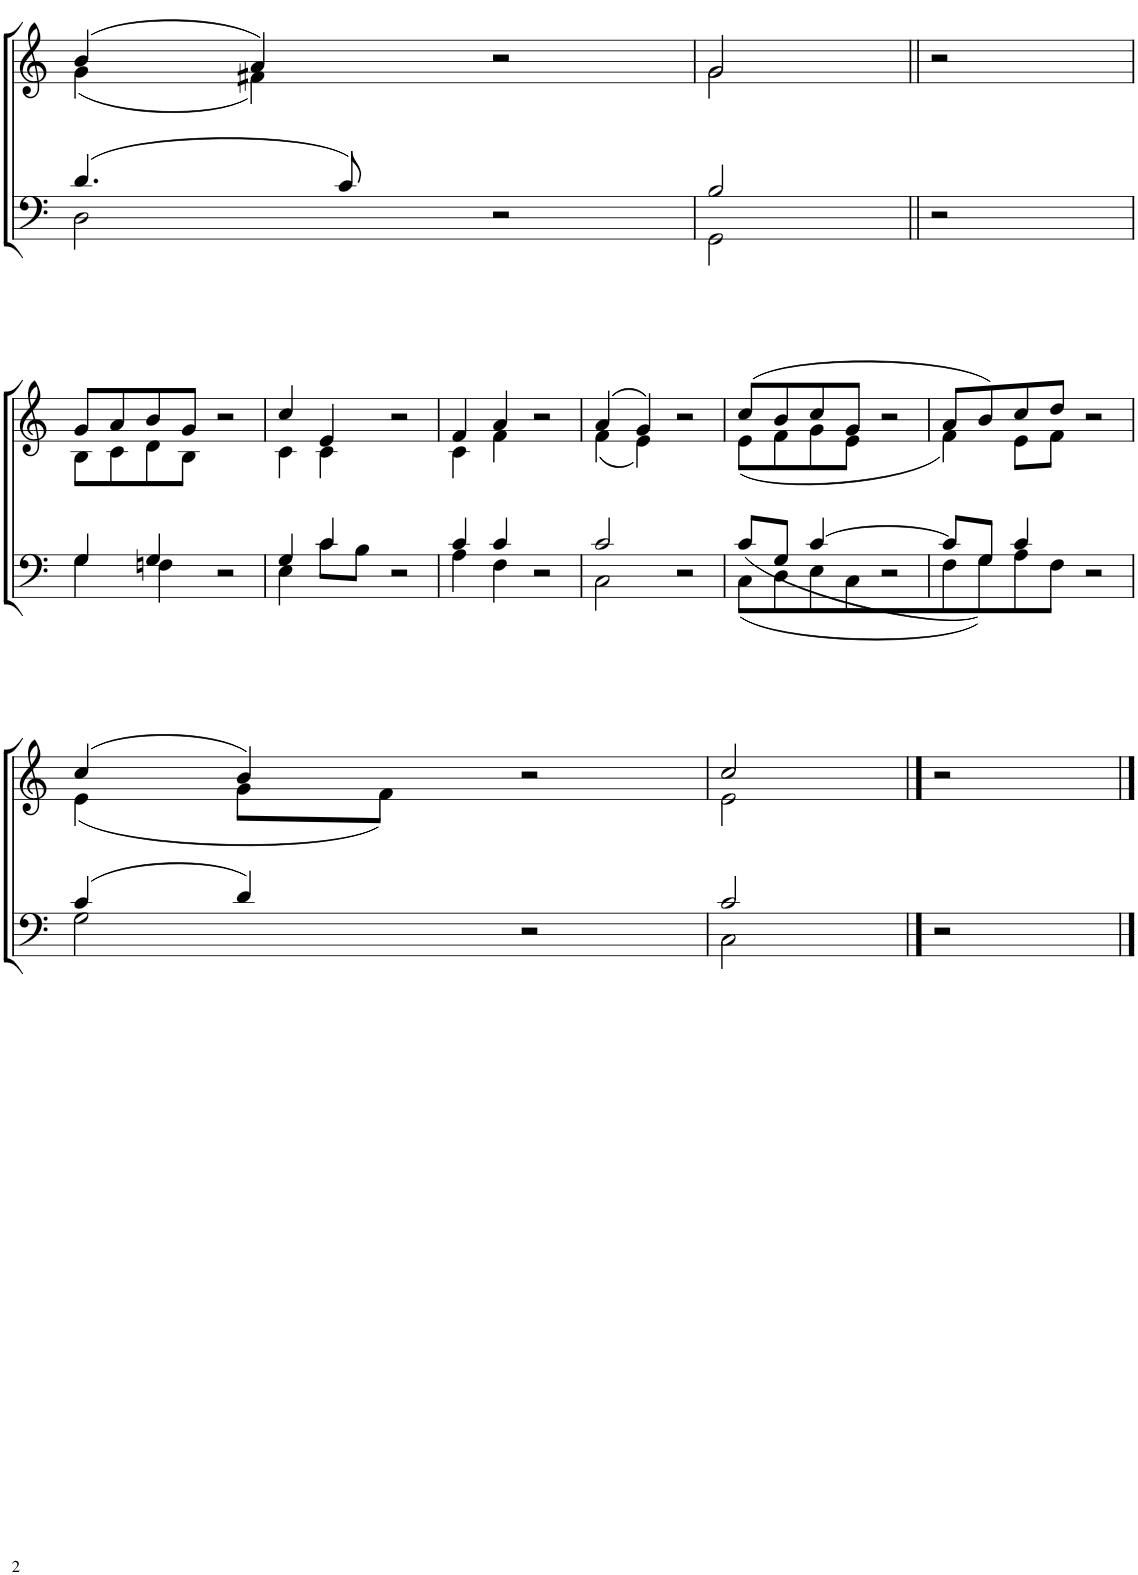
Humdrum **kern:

**kern	**kern
*part1	*part1
*staff2	*staff1
*I"Piano	*
!!LO:PB:g=z
*clefF4	*clefG2
*k[]	*k[]
=23	=23
*^	*^
4.d/	2D\	(4b/	(4g\
.	.	4a/)	4f#X\)
8c/	.	.	.
2r	2ryy	2r	2ryy
=24||	=24||	=24||	=24||
2B/	2GG\	2g/	2g\
2r	2ryy	2r	2ryy
!!LO:LB:g=z	!!
=25	=25	=25	=25
4G/	4G\	8g/L	8B\L
.	.	8a/	8c\
4G/	4Fn\	8b/	8d\
.	.	8g/J	8B\J
2r	2ryy	2r	2ryy
=26	=26	=26	=26
4G/	4E\	4cc/	4c\
4c/	8c\L	4e/	4c\
.	8B\J	.	.
2r	2ryy	2r	2ryy
=27	=27	=27	=27
4c/	4A\	4f/	4c\
4c/	4F\	4a/	4f\
2r	2ryy	2r	2ryy
=28	=28	=28	=28
2c/	2C\	(4a/	(4f\
.	.	4g/)	4e\)
2r	2ryy	2r	2ryy
=29	=29	=29	=29
8c/L	8C\L	(8cc/L	(8e\L
8G/J	8D\	8b/	8f\
[4c/	8E\	8cc/	8g\
.	8C\	8g/J	8e\J
2r	2ryy	2r	2ryy
=30	=30	=30	=30
8c/L]	8F\	8a/L	4f\)
8G/J	8G\	8b/)	.
4c/	8A\	8cc/	8e\L
.	8F\J	8dd/J	8f\J
2r	2ryy	2r	2ryy
!!LO:LB:g=z	!!
=31	=31	=31	=31
4c/	2G\	(4cc/	(4e\
4d/	.	4b/)	8g\L
.	.	.	8f\J)
2r	2ryy	2r	2ryy
==32	==32	==32	==32
2c/	2C\	2cc/	2e\
2r	2ryy	2r	2ryy
*v	*v	*	*
*	*v	*v
==	==
*-	*-
